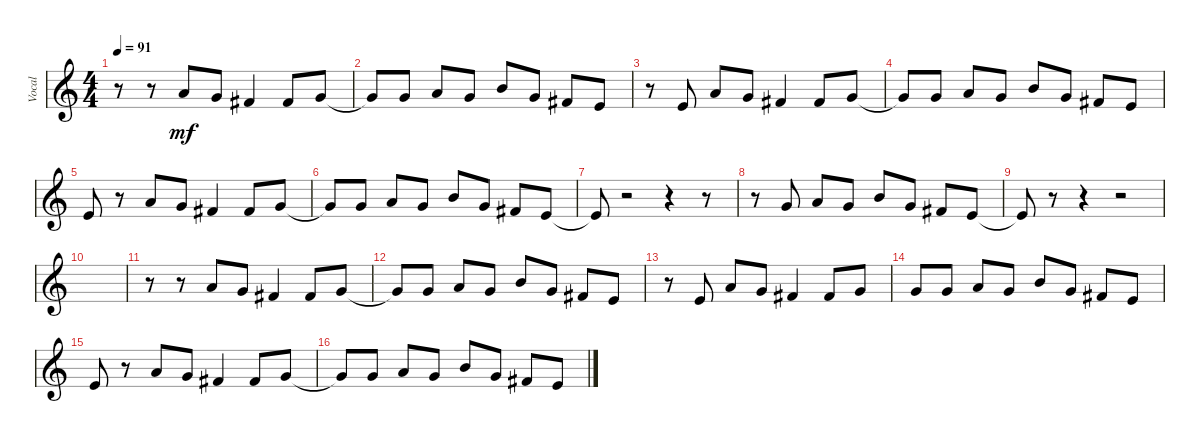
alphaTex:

\track ("Vocal" "Vocal") {instrument lead2sawtooth}
\staff {score}
\tuning (E4 B3 G3 D3 A2 E2 B1) {hide}
\ts (4 4)
\tempo 91
\clef g2
\ks c
r.8{dy mf} r.8 5.1.8 3.1.8 2.1.4 2.1.8 3.1.8 |
3.1{t}.8 3.1.8 5.1.8 3.1.8 7.1.8 3.1.8 2.1.8 0.1.8 |
r.8 0.1.8 5.1.8 3.1.8 2.1.4 2.1.8 3.1.8 |
3.1{t}.8 3.1.8 5.1.8 3.1.8 7.1.8 3.1.8 2.1.8 0.1.8 |
0.1.8 r.8 5.1.8 3.1.8 2.1.4 2.1.8 3.1.8 |
3.1{t}.8 3.1.8 5.1.8 3.1.8 7.1.8 3.1.8 2.1.8 0.1.8 |
0.1{t}.8 r.2 r.4 r.8 |
r.8 3.1.8 5.1.8 3.1.8 7.1.8 3.1.8 2.1.8 0.1.8 |
0.1{t}.8 r.8 r.4 r.2 |
|
r.8 r.8 5.1.8 3.1.8 2.1.4 2.1.8 3.1.8 |
3.1{t}.8 3.1.8 5.1.8 3.1.8 7.1.8 3.1.8 2.1.8 0.1.8 |
r.8 0.1.8 5.1.8 3.1.8 2.1.4 2.1.8 3.1.8 |
3.1.8 3.1.8 5.1.8 3.1.8 7.1.8 3.1.8 2.1.8 0.1.8 |
0.1.8 r.8 5.1.8 3.1.8 2.1.4 2.1.8 3.1.8 |
3.1{t}.8 3.1.8 5.1.8 3.1.8 7.1.8 3.1.8 2.1.8 0.1.8
